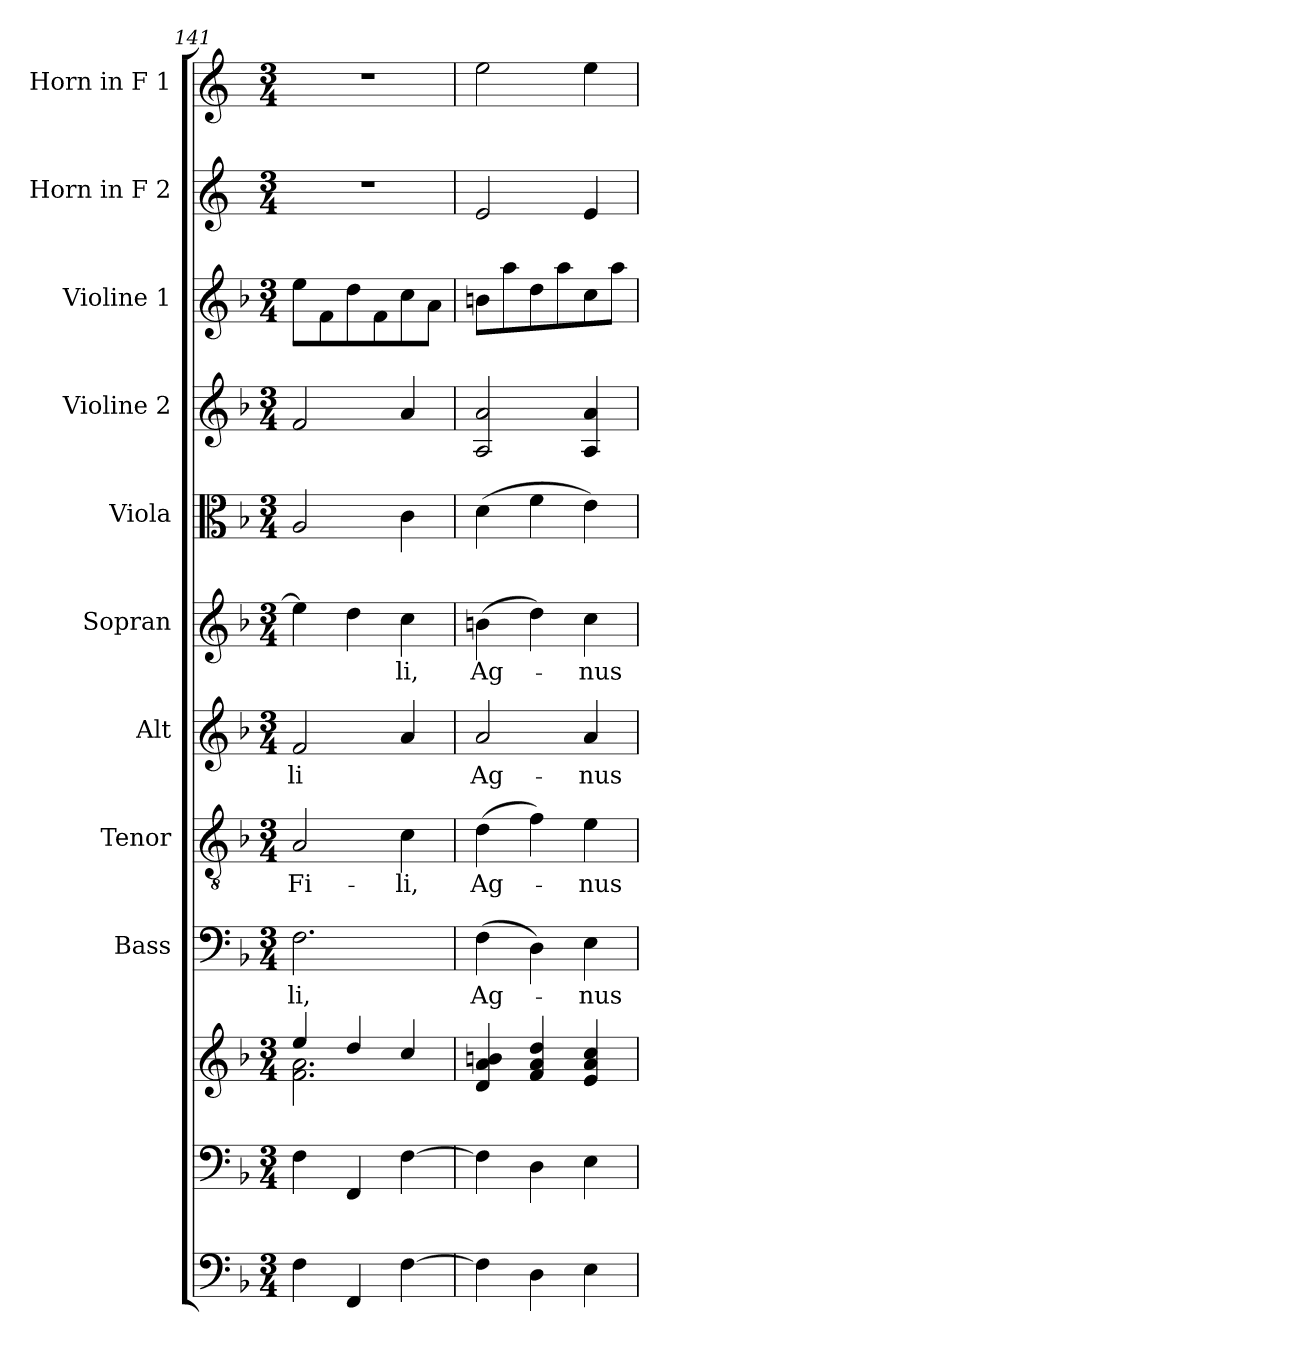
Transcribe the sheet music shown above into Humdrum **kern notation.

**kern	**kern	**kern	**kern	**text	**kern	**text	**kern	**text	**kern	**text	**kern	**kern	**kern	**kern	**kern
*part11	*part10	*part10	*part9	*part9	*part8	*part8	*part7	*part7	*part6	*part6	*part5	*part4	*part3	*part2	*part1
*staff12	*staff11	*staff10	*staff9	*staff9	*staff8	*staff8	*staff7	*staff7	*staff6	*staff6	*staff5	*staff4	*staff3	*staff2	*staff1
*	*	*	*I"Bass	*	*I"Tenor	*	*I"Alt	*	*I"Sopran	*	*I"Viola	*I"Violine 2	*I"Violine 1	*I"Horn in F 2	*I"Horn in F 1
*	*	*	*I'B.	*	*I'T.	*	*I'A.	*	*I'S.	*	*I'Vla.	*I'Vl. 2	*I'Vl. 1	*	*
*clefF4	*clefF4	*clefG2	*clefF4	*	*clefGv2	*	*clefG2	*	*clefG2	*	*clefC3	*clefG2	*clefG2	*clefG2	*clefG2
*ITrd7c12	*	*	*	*	*	*	*	*	*	*	*	*	*	*ITrd4c7	*ITrd4c7
*k[b-]	*k[b-]	*k[b-]	*k[b-]	*	*k[b-]	*	*k[b-]	*	*k[b-]	*	*k[b-]	*k[b-]	*k[b-]	*k[b-]	*k[b-]
*F:	*F:	*F:	*F:	*	*F:	*	*F:	*	*F:	*	*F:	*F:	*F:	*F:	*F:
*M3/4	*M3/4	*M3/4	*M3/4	*	*M3/4	*	*M3/4	*	*M3/4	*	*M3/4	*M3/4	*M3/4	*M3/4	*M3/4
=141	=141	=141	=141	=141	=141	=141	=141	=141	=141	=141	=141	=141	=141	=141	=141
*	*	*^	*	*	*	*	*	*	*	*	*	*	*	*	*
!	!	!	!	!	!LO:LY:b	!	!LO:LY:b	!	!LO:LY:b	!	!	!	!	!	!	!
4FF\	4F\	4ee/	2.f\ 2.a\	2.F\	-li,	2A/	Fi-	2f/	-li	4ee\]	.	2A/	2f/	8ee\L	2.r	2.r
.	.	.	.	.	.	.	.	.	.	.	.	.	.	8f\	.	.
4FFF/	4FF/	4dd/	.	.	.	.	.	.	.	4dd\	.	.	.	8dd\	.	.
.	.	.	.	.	.	.	.	.	.	.	.	.	.	8f\	.	.
!	!	!	!	!	!	!	!LO:LY:b	!	!	!	!LO:LY:b	!	!	!	!	!
[4FF\	[4F\	4cc/	.	.	.	4c\	-li,	4a/	.	4cc\	-li,	4c\	4a/	8cc\	.	.
.	.	.	.	.	.	.	.	.	.	.	.	.	.	8a\J	.	.
*	*	*v	*v	*	*	*	*	*	*	*	*	*	*	*	*	*
=142	=142	=142	=142	=142	=142	=142	=142	=142	=142	=142	=142	=142	=142	=142	=142
!	!	!	!	!LO:LY:b	!	!LO:LY:b	!	!LO:LY:b	!	!LO:LY:b	!	!	!	!	!
4FF\]	4F\]	4d/ 4a/ 4bn/	(>4F\	Ag-	(>4d\	Ag-	2a/	Ag-	(>4bn\	Ag-	(>4d\	2A/ 2a/	8bn\L	2A/	2a\
.	.	.	.	.	.	.	.	.	.	.	.	.	8aa\	.	.
4DD\	4D\	4f/ 4a/ 4dd/	4D\)	.	4f\)	.	.	.	4dd\)	.	4f\	.	8dd\	.	.
.	.	.	.	.	.	.	.	.	.	.	.	.	8aa\	.	.
!	!	!	!	!LO:LY:b	!	!LO:LY:b	!	!LO:LY:b	!	!LO:LY:b	!	!	!	!	!
4EE\	4E\	4e/ 4a/ 4cc/	4E\	-nus	4e\	-nus	4a/	-nus	4cc\	-nus	4e\)	4A/ 4a/	8cc\	4A/	4a\
.	.	.	.	.	.	.	.	.	.	.	.	.	8aa\J	.	.
=	=	=	=	=	=	=	=	=	=	=	=	=	=	=	=
*-	*-	*-	*-	*-	*-	*-	*-	*-	*-	*-	*-	*-	*-	*-	*-
